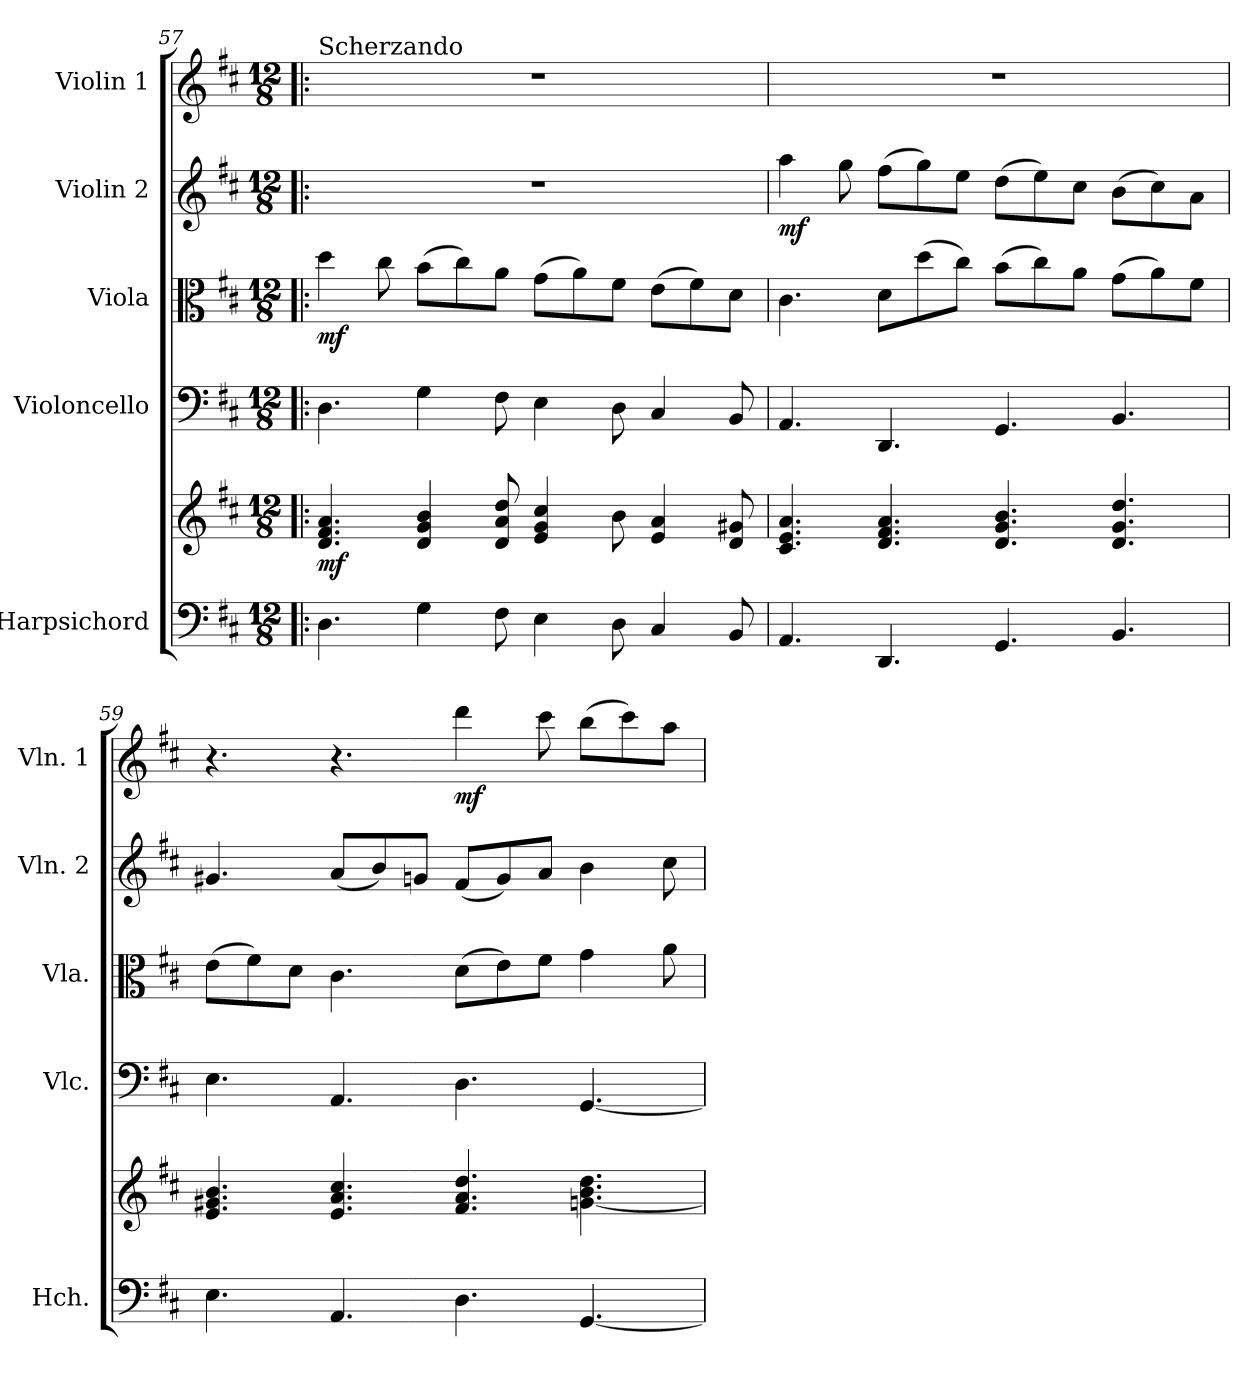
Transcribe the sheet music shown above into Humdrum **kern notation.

**kern	**kern	**dynam	**kern	**kern	**dynam	**kern	**dynam	**kern	**dynam
*part5	*part5	*part5	*part4	*part3	*part3	*part2	*part2	*part1	*part1
*staff6	*staff5	*staff5/6	*staff4	*staff3	*staff3	*staff2	*staff2	*staff1	*staff1
*I"Harpsichord	*	*	*I"Violoncello	*I"Viola	*	*I"Violin 2	*	*I"Violin 1	*
*I'Hch.	*	*	*I'Vlc.	*I'Vla.	*	*I'Vln. 2	*	*I'Vln. 1	*
!!LO:PB:g=z
*clefF4	*clefG2	*	*clefF4	*clefC3	*	*clefG2	*	*clefG2	*
*k[f#c#]	*k[f#c#]	*	*k[f#c#]	*k[f#c#]	*	*k[f#c#]	*	*k[f#c#]	*
*D:	*D:	*	*D:	*D:	*	*D:	*	*D:	*
*M12/8	*M12/8	*	*M12/8	*M12/8	*	*M12/8	*	*M12/8	*
=57X1!|:	=57X1!|:	=57X1!|:	=57X1!|:	=57X1!|:	=57X1!|:	=57X1!|:	=57X1!|:	=57X1!|:	=57X1!|:
!	!	!	!	!	!	!	!	!LO:TX:a:t=Scherzando	!
!	!	!LO:DY:b	!	!	!LO:DY:b	!	!	!	!
4.D\	4.d/ 4.f#/ 4.a/	mf	4.D\	4dd\	mf	1.r	.	1.r	.
.	.	.	.	8cc#\	.	.	.	.	.
4G\	4d/ 4g/ 4b/	.	4G\	(8b\L	.	.	.	.	.
.	.	.	.	8cc#\)	.	.	.	.	.
8F#\	8d/ 8a/ 8dd/	.	8F#\	8a\J	.	.	.	.	.
4E\	4e/ 4g/ 4cc#/	.	4E\	(8g\L	.	.	.	.	.
.	.	.	.	8a\)	.	.	.	.	.
8D\	8b\	.	8D\	8f#\J	.	.	.	.	.
4C#/	4e/ 4a/	.	4C#/	(8e\L	.	.	.	.	.
.	.	.	.	8f#\)	.	.	.	.	.
8BB/	8d/ 8g#X/	.	8BB/	8d\J	.	.	.	.	.
=58	=58	=58	=58	=58	=58	=58	=58	=58	=58
!	!	!	!	!	!	!	!LO:DY:b	!	!
4.AA/	4.c#/ 4.e/ 4.a/	.	4.AA/	4.c#\	.	4aa\	mf	1.r	.
.	.	.	.	.	.	8gg\	.	.	.
4.DD/	4.d/ 4.f#/ 4.a/	.	4.DD/	8d\L	.	(8ff#\L	.	.	.
.	.	.	.	(8dd\	.	8gg\)	.	.	.
.	.	.	.	8cc#\J)	.	8ee\J	.	.	.
4.GG/	4.d/ 4.g/ 4.b/	.	4.GG/	(8b\L	.	(8dd\L	.	.	.
.	.	.	.	8cc#\)	.	8ee\)	.	.	.
.	.	.	.	8a\J	.	8cc#\J	.	.	.
4.BB/	4.d/ 4.g/ 4.dd/	.	4.BB/	(8g\L	.	(8b\L	.	.	.
.	.	.	.	8a\)	.	8cc#\)	.	.	.
.	.	.	.	8f#\J	.	8a\J	.	.	.
=59	=59	=59	=59	=59	=59	=59	=59	=59	=59
4.E\	4.e/ 4.g#X/ 4.b/	.	4.E\	(8e\L	.	4.g#X/	.	4.r	.
.	.	.	.	8f#\)	.	.	.	.	.
.	.	.	.	8d\J	.	.	.	.	.
4.AA/	4.e/ 4.a/ 4.cc#/	.	4.AA/	4.c#\	.	(8a/L	.	4.r	.
.	.	.	.	.	.	8b/)	.	.	.
.	.	.	.	.	.	8gn/J	.	.	.
!	!	!	!	!	!	!	!	!	!LO:DY:b
4.D\	4.f#/ 4.a/ 4.dd/	.	4.D\	(8d\L	.	(8f#/L	.	4ddd\	mf
.	.	.	.	8e\)	.	8g/)	.	.	.
.	.	.	.	8f#\J	.	8a/J	.	8ccc#\	.
[4.GG/	[4.gn\ 4.b\ 4.dd\	.	[4.GG/	4g\	.	4b\	.	(8bb\L	.
.	.	.	.	.	.	.	.	8ccc#\)	.
.	.	.	.	8a\	.	8cc#\	.	8aa\J	.
=	=	=	=	=	=	=	=	=	=
*-	*-	*-	*-	*-	*-	*-	*-	*-	*-
